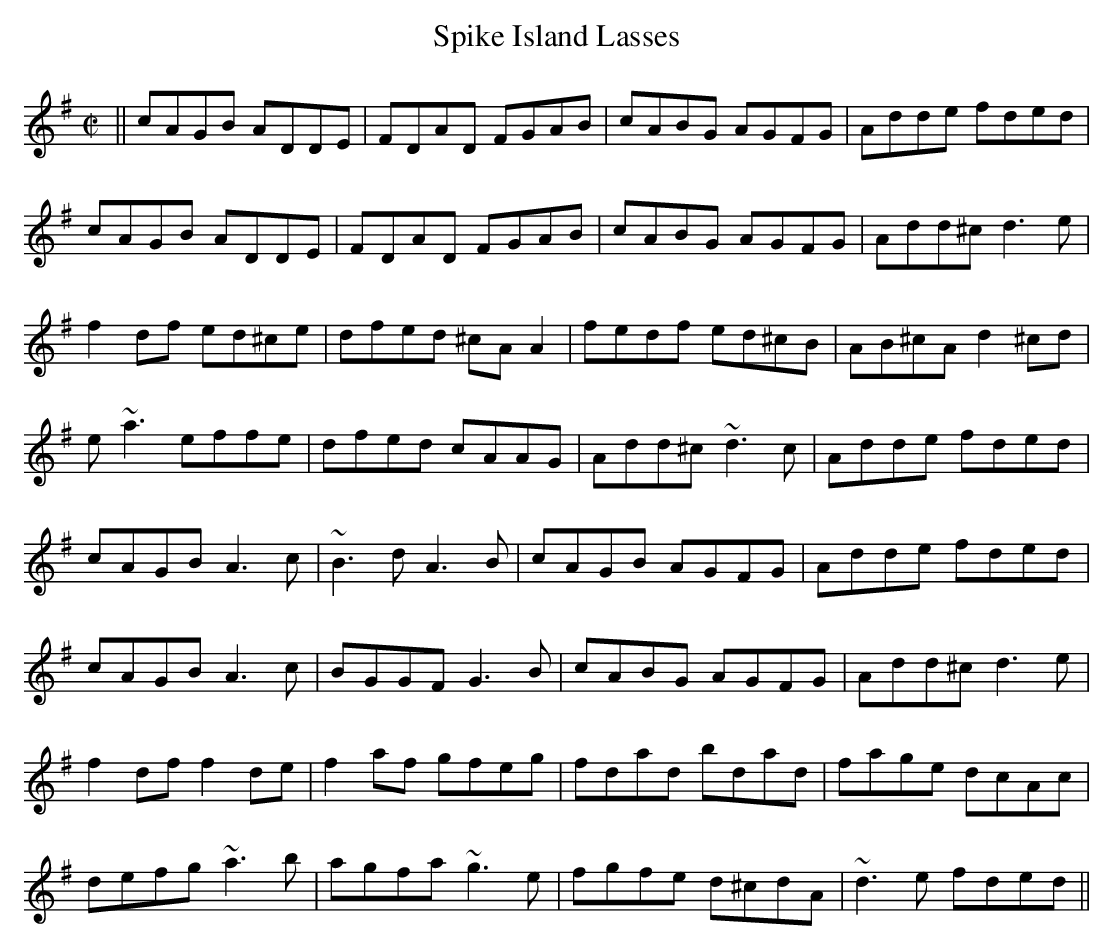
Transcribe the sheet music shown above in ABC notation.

X:1
T:Spike Island Lasses
M:C|
K:Dmix
|| cAGB ADDE | FDAD FGAB | cABG AGFG | Adde fded |
cAGB ADDE | FDAD FGAB | cABG AGFG | Add^c d3e |
f2df ed^ce | dfed ^cAA2 | fedf ed^cB | AB^cA d2^cd |
e~a3 effe | dfed cAAG | Add^c ~d3c | Adde fded |
cAGB A3c | ~B3d A3B | cAGB AGFG | Adde fded |
cAGB A3c | BGGF G3B | cABG AGFG | Add^c d3e |
f2df f2de | f2af gfeg | fdad bdad | fage dcAc |
defg ~a3b | agfa ~g3e | fgfe d^cdA | ~d3e fded ||
